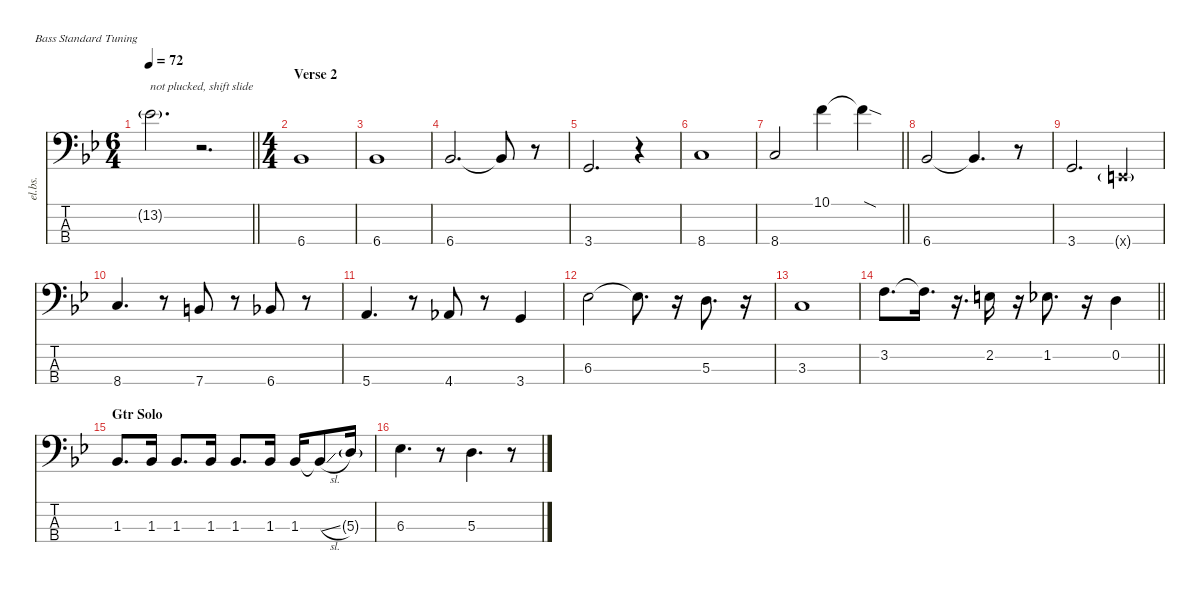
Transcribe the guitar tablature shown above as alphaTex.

\defaultSystemsLayout 4
\hideDynamics
\bracketExtendMode nobrackets
\otherSystemsTrackNameOrientation horizontal
\track ("Bass" "el.bs.") {instrument electricbassfinger}
\staff {score tabs}
\tuning (G2 D2 A1 E1)
\ts (6 4)
\beaming (8 6 6)
\tempo 72
\clef f4
\barLineRight lightlight
\ks bb
13.2{g acc b}.2{d txt "not plucked, shift slide" dy mf beam Down} r.2{d beam Down} |
\ts (4 4)
\beaming (8 2 2 2 2)
\section ("" "Verse 2")
6.4{acc b}.1{dy f beam Up} |
6.4{acc b}.1{beam Up} |
6.4{acc b}.2{d beam Up} 6.4{t acc b}.8{beam Up} r.8{beam Up} |
3.4{acc forcenatural}.2{d beam Up} r.4{beam Up} |
8.4{acc forcenatural}.1{beam Up} |
\barLineRight lightlight
8.4{acc forcenatural}.2{beam Up} 10.1{acc forcenatural}.4{beam Down} 10.1{sod t acc forcenatural}.4{beam Down} |
6.4{acc b}.2{beam Up} 6.4{t acc b}.4{d beam Up} r.8{beam Up} |
3.4{acc forcenatural}.2{d beam Up} 0.4{g x acc forcenatural}.4{dy mf beam Up} |
8.4{acc forcenatural}.4{d dy f beam Up} r.8{beam Up} 7.4{acc forcenatural}.8{beam Up} r.8{beam Up} 6.4{acc b}.8{beam Up} r.8{beam Up} |
5.4{acc forcenatural}.4{d beam Up} r.8{beam Up} 4.4{acc b}.8{beam Up} r.8{beam Up} 3.4{acc forcenatural}.4{beam Up} |
6.3{acc b}.2{beam Down} 6.3{t acc b}.8{d beam Down} r.16{beam Down} 5.3{acc forcenatural}.8{d beam Down} r.16{beam Down} |
3.3{acc forcenatural}.1{beam Up} |
\barLineRight lightlight
3.2{acc forcenatural}.8{d beam Down} 3.2{t acc forcenatural}.16{d beam Down} r.16{d beam Down} 2.2{acc forcenatural}.16{beam Down} r.16{beam Down} 1.2{acc b}.8{d beam Down} r.16{beam Down} 0.2{acc forcenatural}.4{beam Down} |
\section ("" "Gtr Solo")
1.3{acc b}.8{d beam Up} 1.3{acc b}.16{beam Up} 1.3{acc b}.8{d beam Up} 1.3{acc b}.16{beam Up} 1.3{acc b}.8{d beam Up} 1.3{acc b}.16{beam Up} 1.3{acc b}.16{beam Up} 1.3{sl t acc b}.8{beam Up} 5.3{g acc forcenatural}.16{dy mf beam Up} |
6.3{acc b}.4{d dy f beam Down} r.8{beam Down} 5.3{acc forcenatural}.4{d beam Down} r.8{beam Down}
